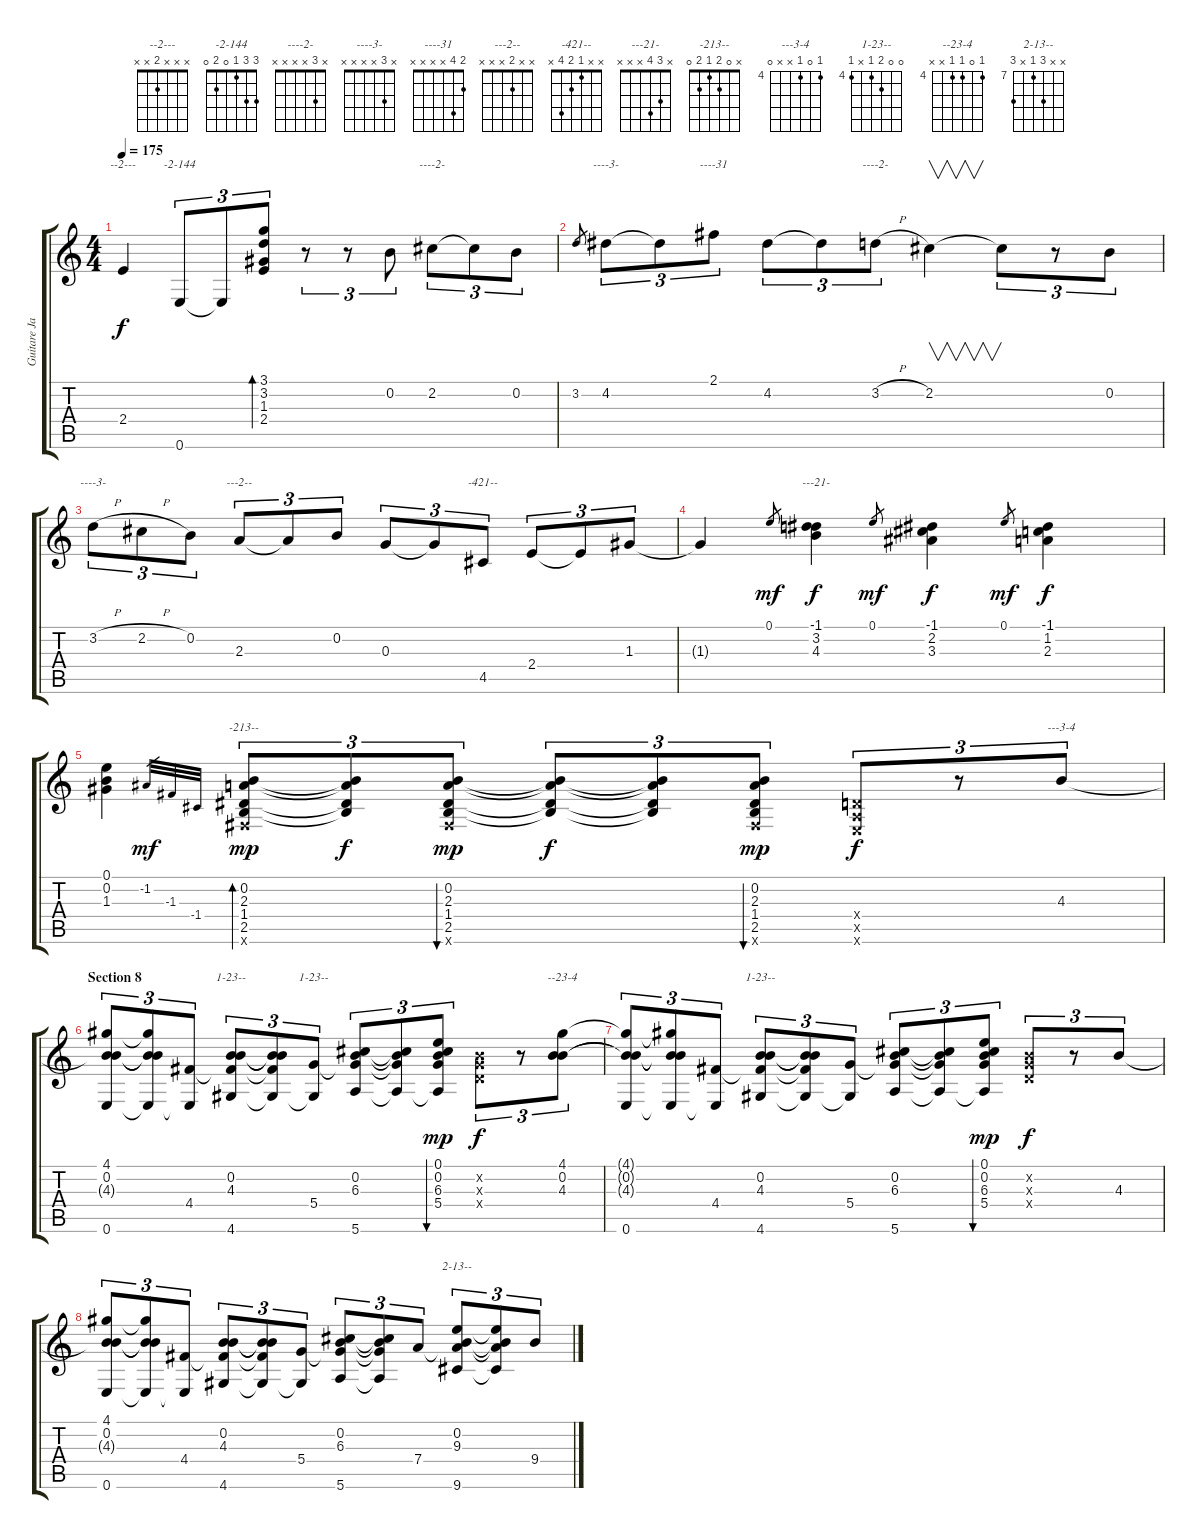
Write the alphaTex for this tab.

\track ("Guitare Janvier 2002" "Guitare Ja") {instrument acousticguitarnylon}
\staff {score tabs}
\tuning (E4 B3 G3 D3 A2 E2) {hide}
\chord ("--2---" x x x 2 x x)
\chord ("-2-144" 3 3 1 0 2 0)
\chord ("----2-" x 2 x x x x)
\chord ("----3-" x 4 x x x x)
\chord ("----31" 2 4 x x x x)
\chord ("----2-" x 3 x x x x)
\chord ("----3-" x 3 x x x x)
\chord ("---2--" x x 2 x x x)
\chord ("-421--" x x 1 2 4 x)
\chord ("---21-" x 3 4 x x x)
\chord ("-213--" x 0 2 1 2 0)
\chord ("---3-4" 4 0 4 x x 0) {firstfret 4}
\chord ("1-23--" x 0 4 4 x 4) {firstfret 4}
\chord ("1-23--" 0 0 6 5 x 5) {firstfret 5}
\chord ("--23-4" 4 0 4 4 x x) {firstfret 4}
\chord ("1-23--" 0 0 5 4 x 4) {firstfret 4}
\chord ("2-13--" x x 9 7 x 9) {firstfret 7}
\ts (4 4)
\tempo 175
\clef g2
\ks c
2.4.4{ch "--2---" dy f} 0.6.8{tu (3 2) ch "-2-144"} 0.6{t}.8{tu (3 2)} (3.1 3.2 1.3 2.4).8{tu (3 2) bd 30} r.8{tu (3 2)} r.8{tu (3 2)} 0.2.8{tu (3 2)} 2.2.8{tu (3 2) ch "----2-"} 2.2{t}.8{tu (3 2)} 0.2.8{tu (3 2)} |
3.2.8{gr} 4.2.8{tu (3 2) ch "----3-"} 4.2{t}.8{tu (3 2)} 2.1.8{tu (3 2) ch "----31"} 4.2.8{tu (3 2)} 4.2{t}.8{tu (3 2)} 3.2{h}.8{tu (3 2) ch "----2-"} 2.2.4{v} 2.2{t}.8{tu (3 2)} r.8{tu (3 2)} 0.2.8{tu (3 2)} |
3.2{h}.8{tu (3 2) ch "----3-"} 2.2{h}.8{tu (3 2)} 0.2.8{tu (3 2)} 2.3.8{tu (3 2) ch "---2--"} 2.3{t}.8{tu (3 2)} 0.2.8{tu (3 2)} 0.3.8{tu (3 2)} 0.3{t}.8{tu (3 2)} 4.5.8{tu (3 2) ch "-421--"} 2.4.8{tu (3 2)} 2.4{t}.8{tu (3 2)} 1.3.8{tu (3 2)} |
1.3{t}.4 0.1.8{gr dy mf} (-1.1 3.2 4.3).4{ch "---21-" dy f} 0.1.8{gr dy mf} (-1.1 2.2 3.3).4{dy f} 0.1.8{gr dy mf} (-1.1 1.2 2.3).4{dy f} |
(0.1 0.2 1.3).4 -1.2.32{gr dy mf} -1.3.32{gr} -1.4.32{gr} (0.2 2.3 1.4 2.5 2.6{x}).8{tu (3 2) bd 30 ch "-213--" dy mp} (0.2{t} 2.3{t} 1.4{t} 2.5{t}).8{tu (3 2) dy f} (0.2 2.3 1.4 2.5 2.6{x}).8{tu (3 2) bu 30 dy mp} (0.2{t} 2.3{t} 1.4{t} 2.5{t}).8{tu (3 2) dy f} (0.2{t} 2.3{t} 1.4{t} 2.5{t}).8{tu (3 2)} (0.2 2.3 1.4 2.5 2.6{x}).8{tu (3 2) bu 30 dy mp} (0.4{x} 0.5{x} 0.6{x}).8{tu (3 2) dy f} r.8{tu (3 2)} 4.3.8{tu (3 2) ch "---3-4"} |
\section ("" "Section 8")
(4.1 0.2 4.3{t} 0.6).8{tu (3 2)} (4.1{t} 0.2{t} 4.3{t} 0.6{t}).8{tu (3 2)} (4.4 0.6{t}).8{tu (3 2)} (0.2 4.3 4.4{t} 4.6).8{tu (3 2) ch "1-23--"} (0.2{t} 4.3{t} 4.4{t} 4.6{t}).8{tu (3 2)} (5.4 4.6{t}).8{tu (3 2) ch "1-23--"} (0.2 6.3 5.4{t} 5.6).8{tu (3 2)} (0.2{t} 6.3{t} 5.4{t} 5.6{t}).8{tu (3 2)} (0.1 0.2 6.3 5.4 5.6{t}).8{tu (3 2) bu 30 dy mp} (0.2{x} 0.3{x} 0.4{x}).8{tu (3 2) dy f} r.8{tu (3 2)} (4.1 0.2 4.3).8{tu (3 2) ch "--23-4"} |
(4.1{t} 0.2{t} 4.3{t} 0.6).8{tu (3 2)} (4.1{t} 0.2{t} 4.3{t} 0.6{t}).8{tu (3 2)} (4.4 0.6{t}).8{tu (3 2)} (0.2 4.3 4.4{t} 4.6).8{tu (3 2) ch "1-23--"} (0.2{t} 4.3{t} 4.4{t} 4.6{t}).8{tu (3 2)} (5.4 4.6{t}).8{tu (3 2)} (0.2 6.3 5.4{t} 5.6).8{tu (3 2)} (0.2{t} 6.3{t} 5.4{t} 5.6{t}).8{tu (3 2)} (0.1 0.2 6.3 5.4 5.6{t}).8{tu (3 2) bu 30 dy mp} (0.2{x} 0.3{x} 0.4{x}).8{tu (3 2) dy f} r.8{tu (3 2)} 4.3.8{tu (3 2)} |
(4.1 0.2 4.3{t} 0.6).8{tu (3 2)} (4.1{t} 0.2{t} 4.3{t} 0.6{t}).8{tu (3 2)} (4.4 0.6{t}).8{tu (3 2)} (0.2 4.3 4.4{t} 4.6).8{tu (3 2)} (0.2{t} 4.3{t} 4.4{t} 4.6{t}).8{tu (3 2)} (5.4 4.6{t}).8{tu (3 2)} (0.2 6.3 5.4{t} 5.6).8{tu (3 2)} (0.2{t} 6.3{t} 5.4{t} 5.6{t}).8{tu (3 2)} 7.4.8{tu (3 2)} (0.2 9.3 7.4{t} 9.6).8{tu (3 2) ch "2-13--"} (0.2{t} 9.3{t} 7.4{t} 9.6{t}).8{tu (3 2)} 9.4.8{tu (3 2)}
